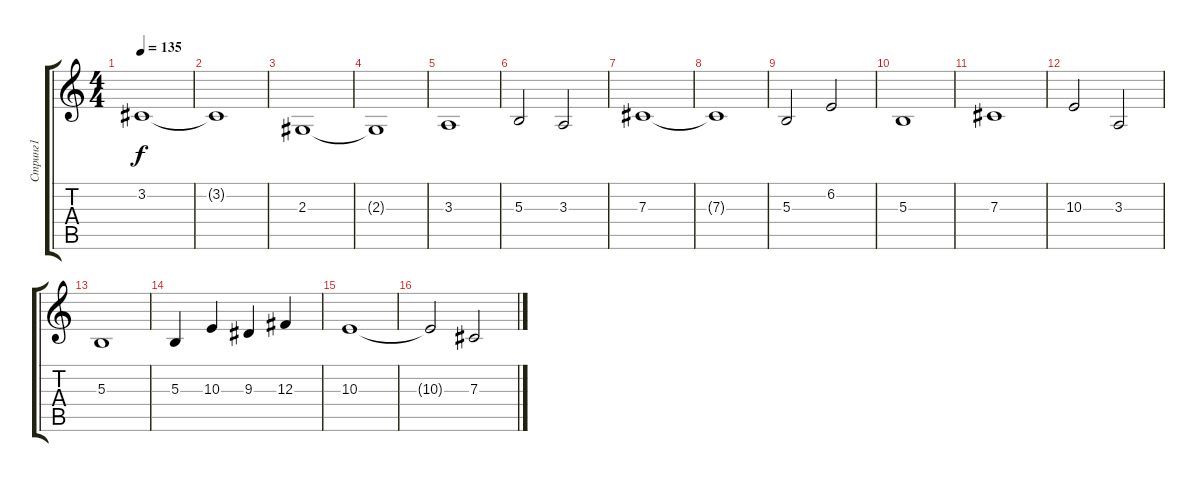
\track ("Стринг1" "Стринг1") {instrument stringensemble2}
\staff {score tabs}
\tuning (Eb4 Bb3 Gb3 Db3 Ab2 Eb2) {hide}
\ts (4 4)
\tempo 135
\clef g2
\ks c
3.2.1{dy f} |
3.2{t}.1 |
2.3.1 |
2.3{t}.1 |
3.3.1 |
5.3.2 3.3.2 |
7.3.1 |
7.3{t}.1 |
5.3.2 6.2.2 |
5.3.1 |
7.3.1 |
10.3.2 3.3.2 |
5.3.1 |
5.3.4 10.3.4 9.3.4 12.3.4 |
10.3.1 |
10.3{t}.2 7.3.2
